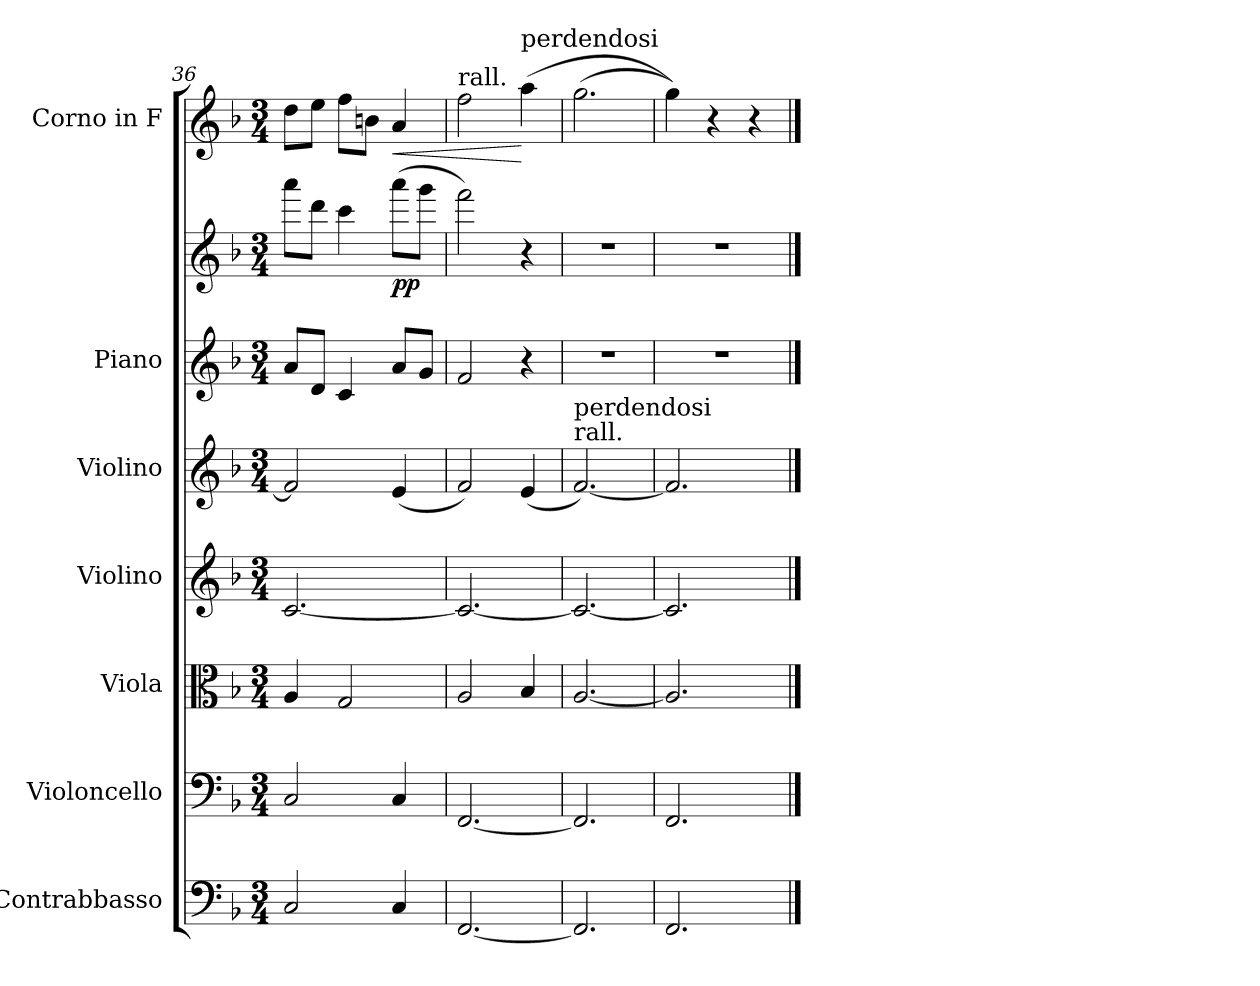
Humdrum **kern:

**kern	**kern	**kern	**kern	**kern	**kern	**kern	**dynam	**kern	**dynam
*part7	*part6	*part5	*part4	*part3	*part2	*part2	*part2	*part1	*part1
*staff8	*staff7	*staff6	*staff5	*staff4	*staff3	*staff2	*staff2/3	*staff1	*staff1
*I"Contrabbasso	*I"Violoncello	*I"Viola	*I"Violino	*I"Violino	*I"Piano	*	*	*I"Corno in F	*
*I'C-b.	*I'V-c.	*I'V-la	*I'V-no	*I'V-no	*I'P-no	*	*	*I'C. in F	*
!!LO:PB:g=z
*clefF4	*clefF4	*clefC3	*clefG2	*clefG2	*clefG2	*clefG2	*	*clefG2	*
*ITrd7c12	*	*	*	*	*	*	*	*ITrd4c7	*
*k[b-]	*k[b-]	*k[b-]	*k[b-]	*k[b-]	*k[b-]	*k[b-]	*	*k[b-e-]	*
*M3/4	*M3/4	*M3/4	*M3/4	*M3/4	*M3/4	*M3/4	*	*M3/4	*
=36	=36	=36	=36	=36	=36	=36	=36	=36	=36
2CC/	2C/	4A/	[2.c/	2f/]	8a/L	8aaa\L	.	8g\L	.
.	.	.	.	.	8d/J	8ddd\J	.	8a\J	.
.	.	2G/	.	.	4c/	4ccc\	.	8b-\L	.
.	.	.	.	.	.	.	.	8en\J	.
!	!	!	!	!	!	!	!LO:DY:b	!	!LO:HP:b
4CC/	4C/	.	.	(4e/	8a/L	(8aaa\L	pp	4d/	<
.	.	.	.	.	8g/J	8ggg\J	.	.	.
=37	=37	=37	=37	=37	=37	=37	=37	=37	=37
!	!	!	!	!	!	!	!	!LO:TX:a:t=rall.	!
[2.FFF/	[2.FF/	2A/	2.c/_	2f/)	2f/	2fff\)	.	2b-\	.
!	!	!	!	!	!	!	!	!LO:TX:a:t=perdendosi	!
.	.	4B-/	.	(4e/	4r	4r	.	(4dd\	[
=38	=38	=38	=38	=38	=38	=38	=38	=38	=38
!	!	!	!	!LO:TX:a:t=rall.	!	!	!	!	!
!	!	!	!	!LO:TX:a:t=perdendosi	!	!	!	!	!
2.FFF/]	2.FF/]	[2.A/	2.c/_	[2.f/)	2.r	2.r	.	(2.cc\	.
=39	=39	=39	=39	=39	=39	=39	=39	=39	=39
2.FFF/	2.FF/	2.A/]	2.c/]	2.f/]	2.r	2.r	.	4cc\))	.
.	.	.	.	.	.	.	.	4r	.
.	.	.	.	.	.	.	.	4r	.
==	==	==	==	==	==	==	==	==	==
*-	*-	*-	*-	*-	*-	*-	*-	*-	*-
